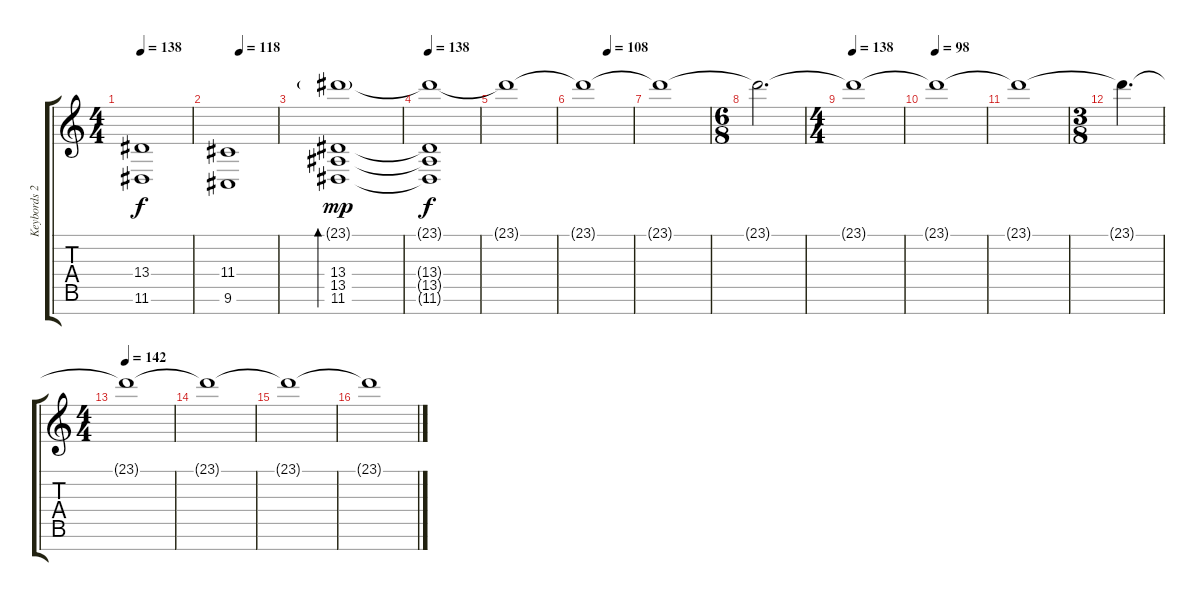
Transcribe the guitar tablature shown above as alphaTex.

\track ("Keybords 2" "Keybords 2") {instrument stringensemble2}
\staff {score tabs}
\tuning (E4 B3 G3 D3 A2 E2 B1) {hide}
\ts (4 4)
\tempo 138
\clef g2
\ks c
(13.4 11.6).1{dy f} |
\tempo (118 0.25)
(11.4 9.6).1 |
(23.1{g} 13.4 13.5 11.6).1{bd 120 dy mp} |
\tempo 138
(23.1{t} 13.4{t} 13.5{t} 11.6{t}).1{dy f} |
23.1{t}.1 |
\tempo (108 0.5)
23.1{t}.1 |
23.1{t}.1 |
\ts (6 8)
23.1{t}.2{d} |
\ts (4 4)
\tempo 138
23.1{t}.1 |
\tempo 98
23.1{t}.1 |
23.1{t}.1 |
\ts (3 8)
23.1{t}.4{d} |
\ts (4 4)
\tempo 142
23.1{t}.1 |
23.1{t}.1 |
23.1{t}.1 |
23.1{t}.1
